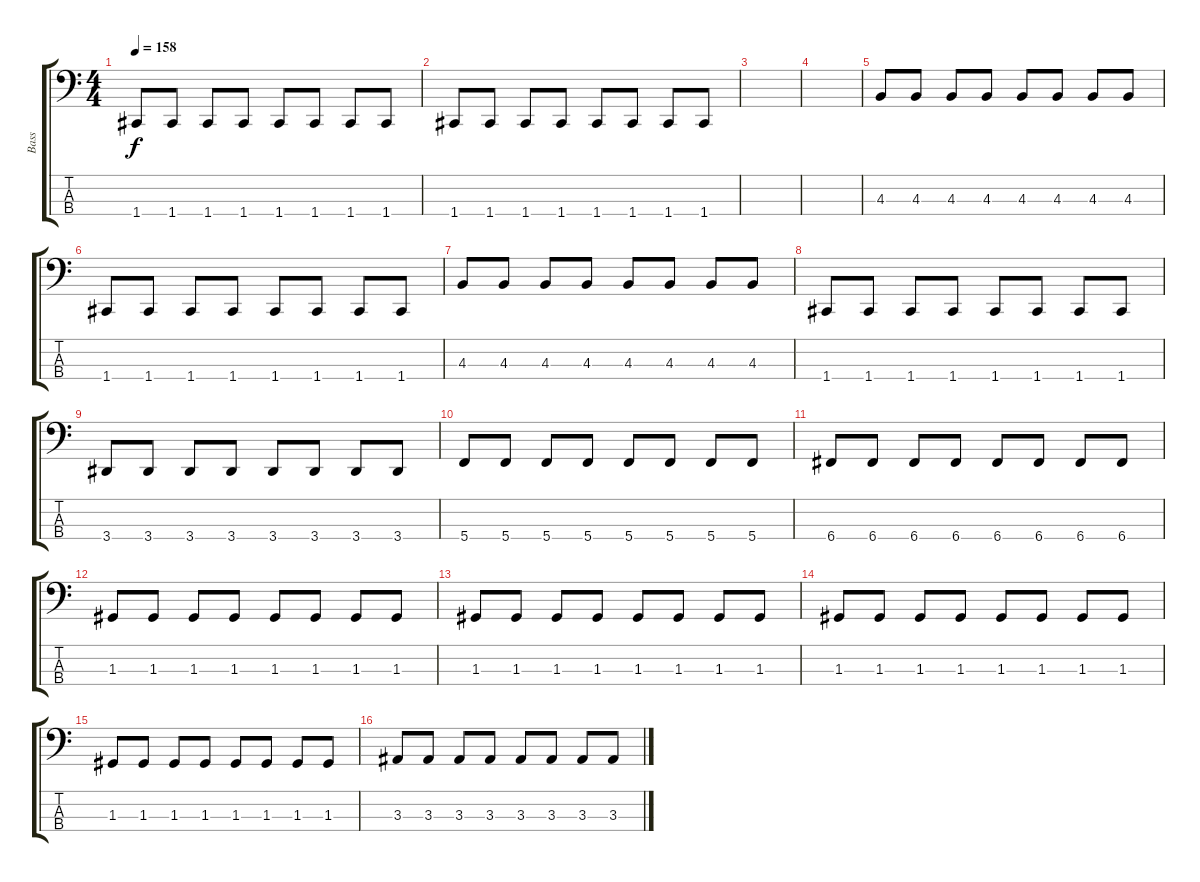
\track ("Bass" "Bass") {instrument slapbass1}
\staff {score tabs}
\tuning (F2 C2 G1 C1) {hide}
\ts (4 4)
\tempo 158
\clef f4
\ks c
1.4.8{dy f} 1.4.8 1.4.8 1.4.8 1.4.8 1.4.8 1.4.8 1.4.8 |
1.4.8 1.4.8 1.4.8 1.4.8 1.4.8 1.4.8 1.4.8 1.4.8 |
|
|
4.3.8 4.3.8 4.3.8 4.3.8 4.3.8 4.3.8 4.3.8 4.3.8 |
1.4.8 1.4.8 1.4.8 1.4.8 1.4.8 1.4.8 1.4.8 1.4.8 |
4.3.8 4.3.8 4.3.8 4.3.8 4.3.8 4.3.8 4.3.8 4.3.8 |
1.4.8 1.4.8 1.4.8 1.4.8 1.4.8 1.4.8 1.4.8 1.4.8 |
3.4.8 3.4.8 3.4.8 3.4.8 3.4.8 3.4.8 3.4.8 3.4.8 |
5.4.8 5.4.8 5.4.8 5.4.8 5.4.8 5.4.8 5.4.8 5.4.8 |
6.4.8 6.4.8 6.4.8 6.4.8 6.4.8 6.4.8 6.4.8 6.4.8 |
1.3.8 1.3.8 1.3.8 1.3.8 1.3.8 1.3.8 1.3.8 1.3.8 |
1.3.8 1.3.8 1.3.8 1.3.8 1.3.8 1.3.8 1.3.8 1.3.8 |
1.3.8 1.3.8 1.3.8 1.3.8 1.3.8 1.3.8 1.3.8 1.3.8 |
1.3.8 1.3.8 1.3.8 1.3.8 1.3.8 1.3.8 1.3.8 1.3.8 |
3.3.8 3.3.8 3.3.8 3.3.8 3.3.8 3.3.8 3.3.8 3.3.8
